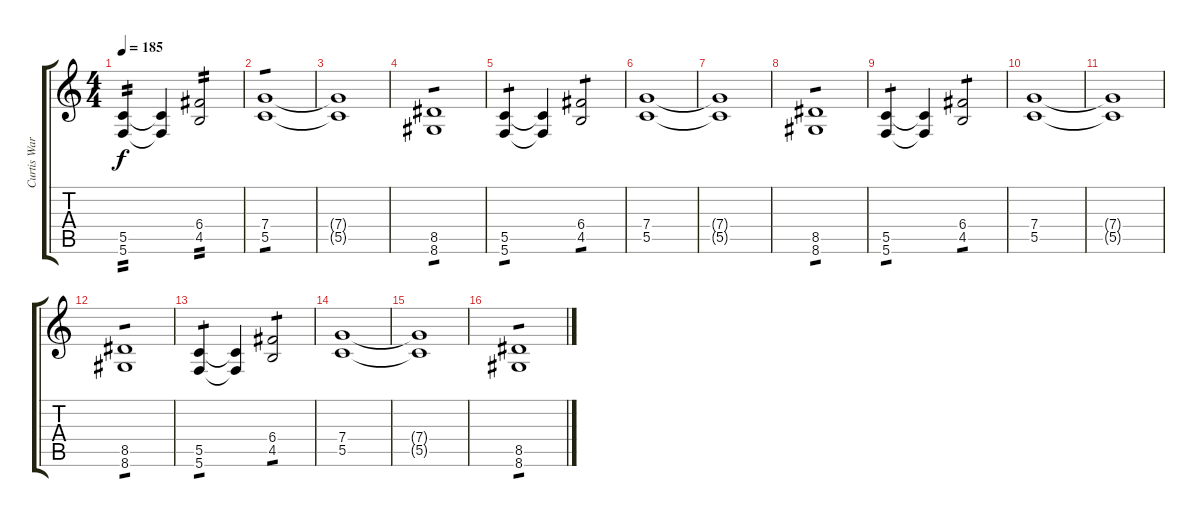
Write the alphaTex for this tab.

\track ("Curtis Ward" "Curtis War") {instrument distortionguitar}
\staff {score tabs}
\tuning (D4 A3 F3 C3 G2 C2) {hide}
\ts (4 4)
\tempo 185
\clef g2
\ks c
(5.5 5.6).4{tp 2 dy f} (5.5{t} 5.6{t}).4 (6.4 4.5).2{tp 2} |
(7.4 5.5).1{tp 1} |
(7.4{t} 5.5{t}).1 |
(8.5 8.6).1{tp 1} |
(5.5 5.6).4{tp 1} (5.5{t} 5.6{t}).4 (6.4 4.5).2{tp 1} |
(7.4 5.5).1 |
(7.4{t} 5.5{t}).1 |
(8.5 8.6).1{tp 1} |
(5.5 5.6).4{tp 1} (5.5{t} 5.6{t}).4 (6.4 4.5).2{tp 1} |
(7.4 5.5).1 |
(7.4{t} 5.5{t}).1 |
(8.5 8.6).1{tp 1} |
(5.5 5.6).4{tp 1} (5.5{t} 5.6{t}).4 (6.4 4.5).2{tp 1} |
(7.4 5.5).1 |
(7.4{t} 5.5{t}).1 |
(8.5 8.6).1{tp 1}
